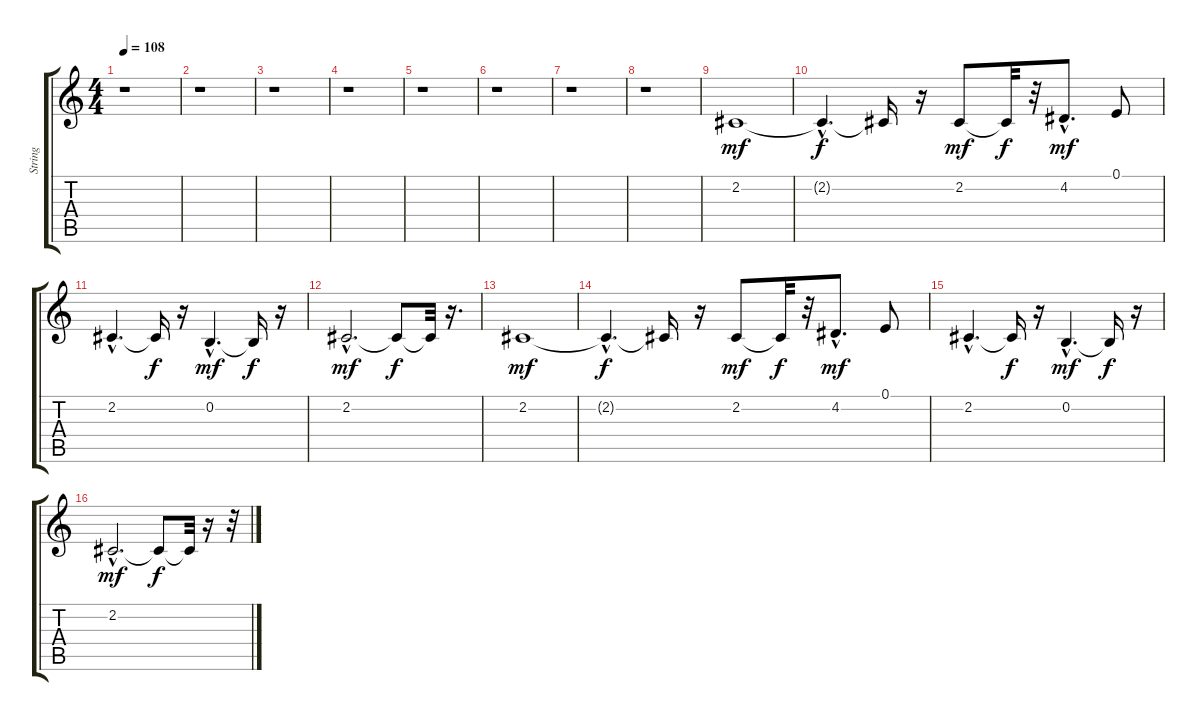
\track ("String" "String") {instrument stringensemble1}
\staff {score tabs}
\tuning (E4 B3 G3 D3 A2 E2) {hide}
\ts (4 4)
\tempo 108
\clef g2
\ks c
r.1{dy f} |
r.1 |
r.1 |
r.1 |
r.1 |
r.1 |
r.1 |
r.1 |
2.2.1{dy mf} |
2.2{hac t}.4{d dy f} 2.2{t}.16 r.16 2.2.8{dy mf balance 7} 2.2{t}.32{dy f} r.32 4.2{hac}.8{d dy mf} 0.1.8 |
2.2{hac}.4{d} 2.2{t}.16{dy f} r.16 0.2{hac}.4{d dy mf} 0.2{t}.16{dy f} r.16 |
2.2{hac}.2{d dy mf} 2.2{t}.8{dy f} 2.2{t}.32 r.16{d} |
2.2.1{dy mf} |
2.2{hac t}.4{d dy f} 2.2{t}.16 r.16 2.2.8{dy mf} 2.2{t}.32{dy f} r.32 4.2{hac}.8{d dy mf} 0.1.8 |
2.2{hac}.4{d} 2.2{t}.16{dy f} r.16 0.2{hac}.4{d dy mf} 0.2{t}.16{dy f} r.16 |
2.2{hac}.2{d dy mf} 2.2{t}.8{dy f} 2.2{t}.32 r.16 r.32
